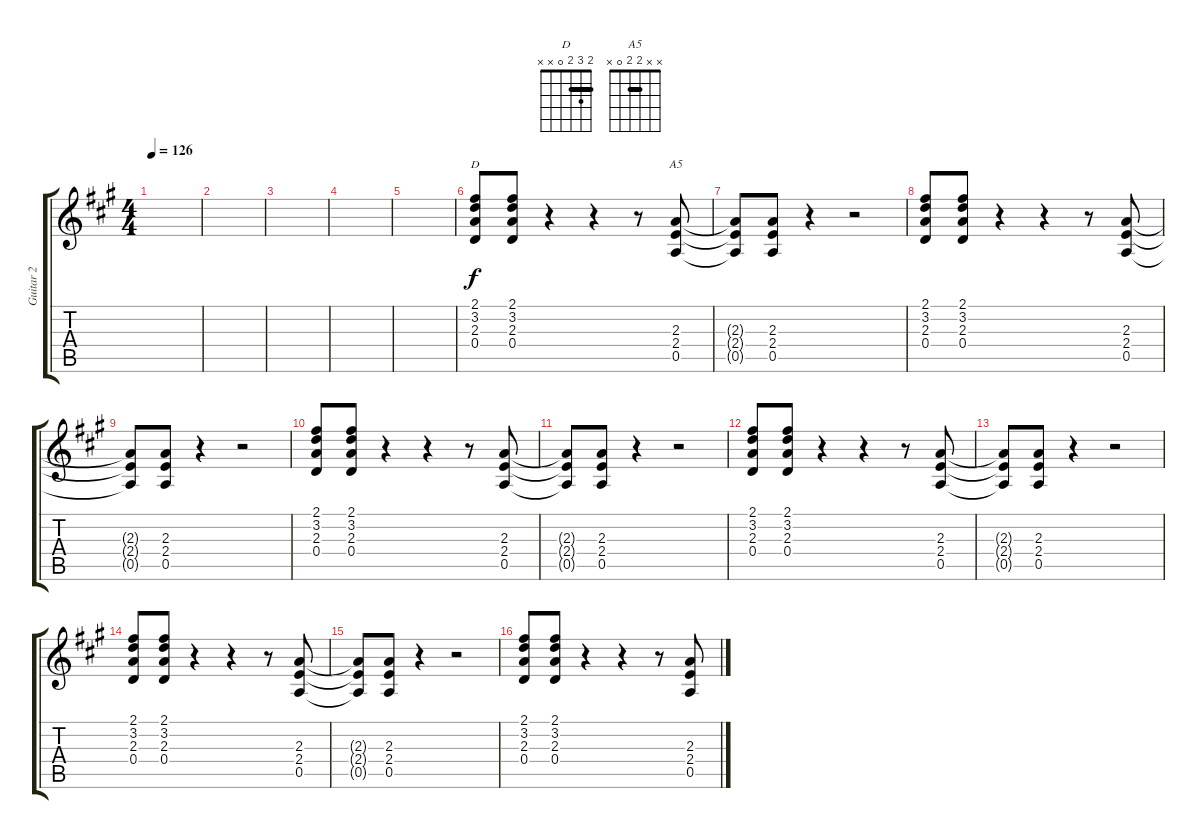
\track ("Guitar 2" "Guitar 2") {instrument distortionguitar}
\staff {score tabs}
\tuning (E4 B3 G3 D3 A2 E2) {hide}
\chord ("D" 2 3 2 0 x x) {barre 2}
\chord ("A5" x x 2 2 0 x) {barre 2}
\ts (4 4)
\tempo 126
\clef g2
\ks a
|
|
|
|
|
(2.1 3.2 2.3 0.4).8{ch "D"} (2.1 3.2 2.3 0.4).8 r.4 r.4 r.8 (2.3 2.4 0.5).8{ch "A5"} |
(2.3{t} 2.4{t} 0.5{t}).8 (2.3 2.4 0.5).8 r.4 r.2 |
(2.1 3.2 2.3 0.4).8 (2.1 3.2 2.3 0.4).8 r.4 r.4 r.8 (2.3 2.4 0.5).8 |
(2.3{t} 2.4{t} 0.5{t}).8 (2.3 2.4 0.5).8 r.4 r.2 |
(2.1 3.2 2.3 0.4).8 (2.1 3.2 2.3 0.4).8 r.4 r.4 r.8 (2.3 2.4 0.5).8 |
(2.3{t} 2.4{t} 0.5{t}).8 (2.3 2.4 0.5).8 r.4 r.2 |
(2.1 3.2 2.3 0.4).8 (2.1 3.2 2.3 0.4).8 r.4 r.4 r.8 (2.3 2.4 0.5).8 |
(2.3{t} 2.4{t} 0.5{t}).8 (2.3 2.4 0.5).8 r.4 r.2 |
(2.1 3.2 2.3 0.4).8 (2.1 3.2 2.3 0.4).8 r.4 r.4 r.8 (2.3 2.4 0.5).8 |
(2.3{t} 2.4{t} 0.5{t}).8 (2.3 2.4 0.5).8 r.4 r.2 |
(2.1 3.2 2.3 0.4).8 (2.1 3.2 2.3 0.4).8 r.4 r.4 r.8 (2.3 2.4 0.5).8
